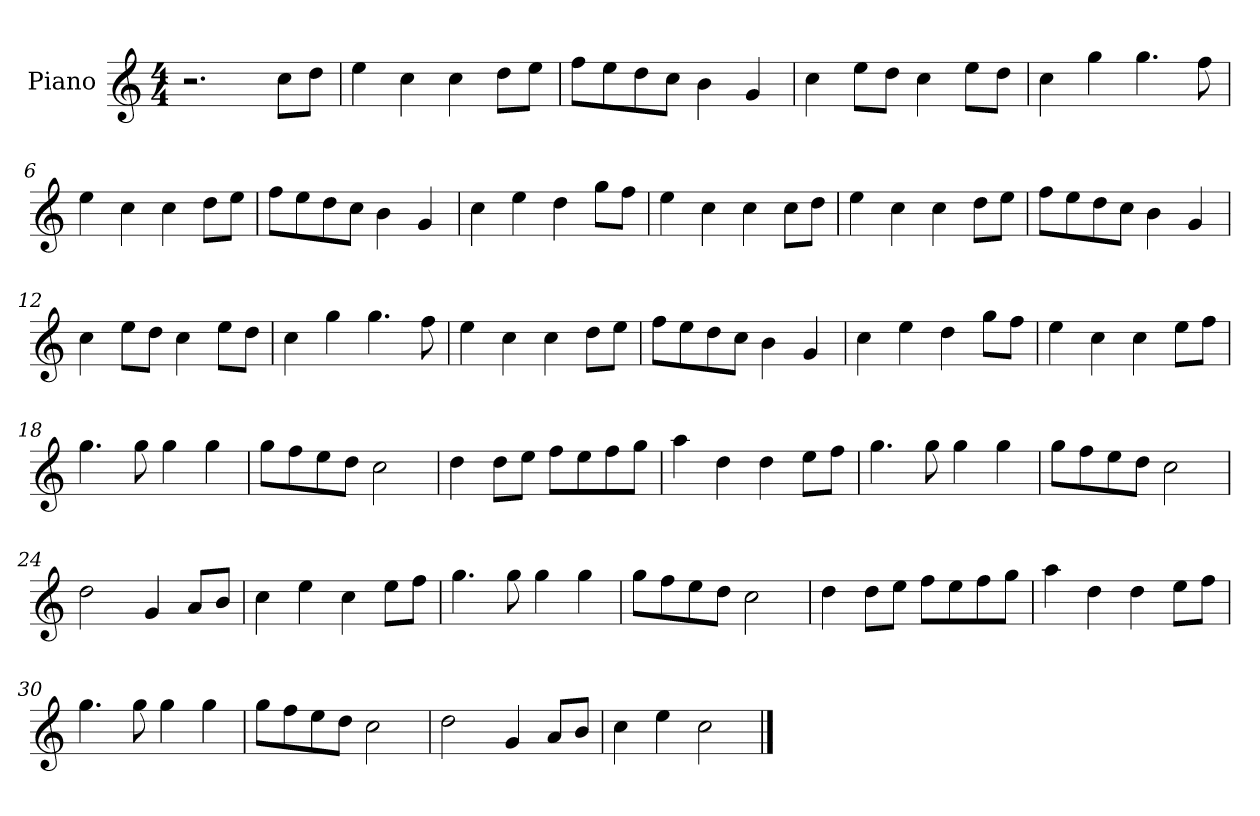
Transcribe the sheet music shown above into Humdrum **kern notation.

**kern
*part1
*staff1
*I"Piano
*I'Pno
*clefG2
*k[]
*M4/4
=1
2.r
8cc\L
8dd\J
=2
4ee\
4cc\
4cc\
8dd\L
8ee\J
=3
8ff\L
8ee\
8dd\
8cc\J
4b\
4g/
=4
4cc\
8ee\L
8dd\J
4cc\
8ee\L
8dd\J
=5
4cc\
4gg\
4.gg\
8ff\
=6
4ee\
4cc\
4cc\
8dd\L
8ee\J
=7
8ff\L
8ee\
8dd\
8cc\J
4b\
4g/
=8
4cc\
4ee\
4dd\
8gg\L
8ff\J
=9
4ee\
4cc\
4cc\
8cc\L
8dd\J
=10
4ee\
4cc\
4cc\
8dd\L
8ee\J
=11
8ff\L
8ee\
8dd\
8cc\J
4b\
4g/
=12
4cc\
8ee\L
8dd\J
4cc\
8ee\L
8dd\J
=13
4cc\
4gg\
4.gg\
8ff\
=14
4ee\
4cc\
4cc\
8dd\L
8ee\J
=15
8ff\L
8ee\
8dd\
8cc\J
4b\
4g/
=16
4cc\
4ee\
4dd\
8gg\L
8ff\J
=17
4ee\
4cc\
4cc\
8ee\L
8ff\J
=18
4.gg\
8gg\
4gg\
4gg\
=19
8gg\L
8ff\
8ee\
8dd\J
2cc\
=20
4dd\
8dd\L
8ee\J
8ff\L
8ee\
8ff\
8gg\J
=21
4aa\
4dd\
4dd\
8ee\L
8ff\J
=22
4.gg\
8gg\
4gg\
4gg\
=23
8gg\L
8ff\
8ee\
8dd\J
2cc\
=24
2dd\
4g/
8a/L
8b/J
=25
4cc\
4ee\
4cc\
8ee\L
8ff\J
=26
4.gg\
8gg\
4gg\
4gg\
=27
8gg\L
8ff\
8ee\
8dd\J
2cc\
=28
4dd\
8dd\L
8ee\J
8ff\L
8ee\
8ff\
8gg\J
=29
4aa\
4dd\
4dd\
8ee\L
8ff\J
=30
4.gg\
8gg\
4gg\
4gg\
=31
8gg\L
8ff\
8ee\
8dd\J
2cc\
=32
2dd\
4g/
8a/L
8b/J
=33
4cc\
4ee\
2cc\
==
*-
